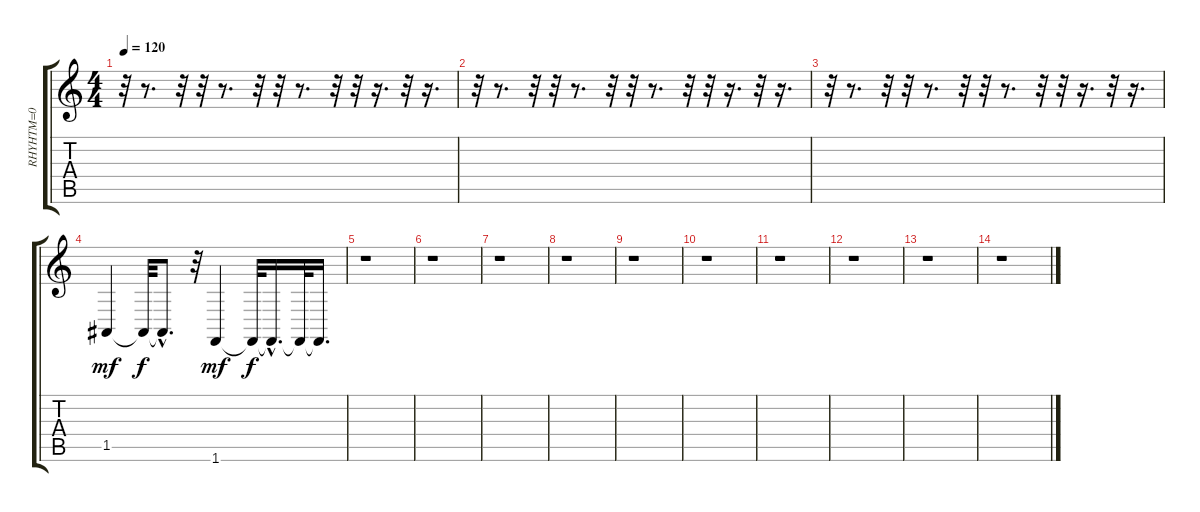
\track ("RHYHTM=0" "RHYHTM=0") {instrument acousticgrandpiano}
\staff {score tabs}
\tuning (E4 B3 G3 D3 A2 E2) {hide}
\ts (4 4)
\tempo 120
\clef g2
\ks c
r.32{dy mf} r.8{d} r.32 r.32 r.8{d} r.32 r.32 r.8{d} r.32 r.32 r.16{d} r.32 r.16{d} |
r.32 r.8{d} r.32 r.32 r.8{d} r.32 r.32 r.8{d} r.32 r.32 r.16{d} r.32 r.16{d} |
r.32 r.8{d} r.32 r.32 r.8{d} r.32 r.32 r.8{d} r.32 r.32 r.16{d} r.32 r.16{d} |
1.5.4 1.5{t}.32{dy f} 1.5{hac t}.8{d} r.32 1.6.4{dy mf} 1.6{t}.32{dy f} 1.6{hac t}.16{d} 1.6{t}.32 1.6{t}.16{d} |
r.1 |
r.1 |
r.1 |
r.1 |
r.1 |
r.1 |
r.1 |
r.1 |
r.1 |
r.1
